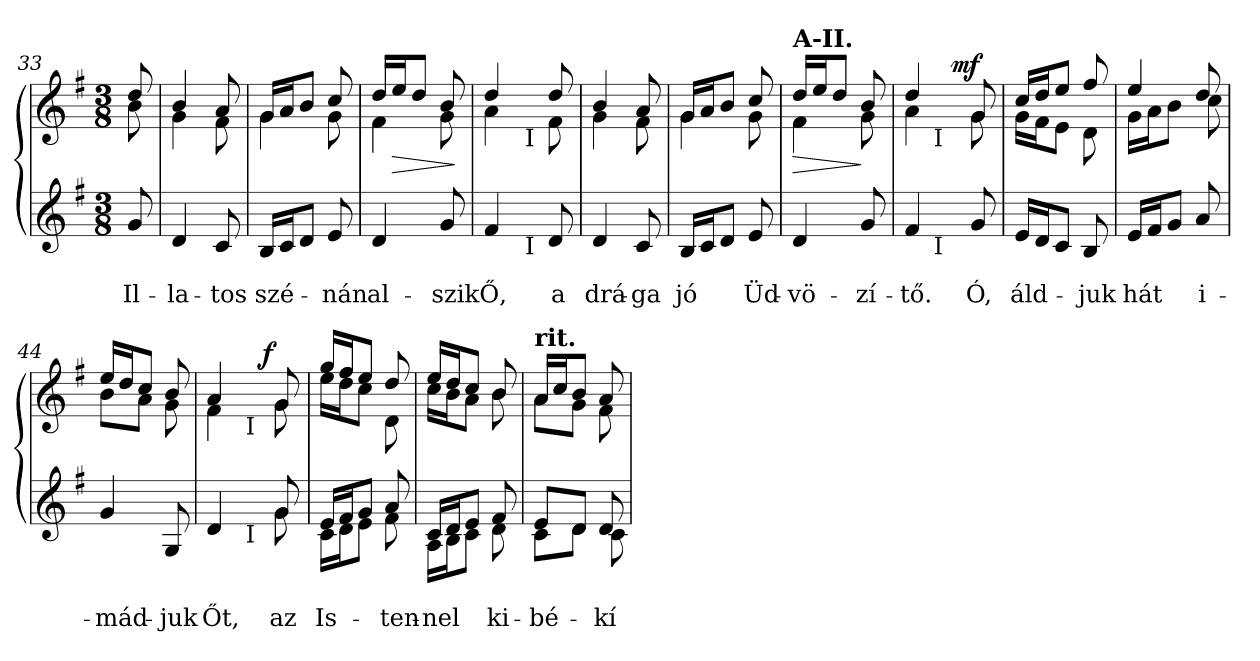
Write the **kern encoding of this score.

**kern	**text	**text	**kern	**dynam
*part2	*part2	*part2	*part1	*part1
*staff2	*staff2	*staff2	*staff1	*staff1
!!LO:LB:g=z
*clefG2	*	*	*clefG2	*
*k[f#]	*	*	*k[f#]	*
*e:	*	*	*e:	*
*M3/8	*	*	*M3/8	*
=33	=33	=33	=33	=33
!	!	!	!LO:TX:a:t=(    = 106)	!
!	!	!LO:LY:a	!	!
*	*	*	*^	*
8g/	.	Il-	8dd/	8b\	.
=34	=34	=34	=34	=34	=34
!	!	!LO:LY:a	!	!	!
4d/	.	-la-	4b/	4g\	.
!	!	!LO:LY:a	!	!	!
8c/	.	-tos	8a/	8f#\	.
=35	=35	=35	=35	=35	=35
!	!	!LO:LY:a	!	!	!
16B/LL	.	szé-	16g/LL	4g\	.
16c/J	.	.	16a/J	.	.
8d/J	.	.	8b/J	.	.
!	!	!LO:LY:a	!	!	!
8e/	.	-nán	8cc/	8g\	.
=36	=36	=36	=36	=36	=36
!	!	!LO:LY:a	!	!	!
4d/	.	al-	16dd/LL	4f#\	.
!	!	!	!	!	!LO:HP:b
.	.	.	16ee/J	.	>
.	.	.	8dd/J	.	.
!	!	!LO:LY:a	!	!	!
8g/	.	-szik	8b/	8g\	.
*	*	*	*v	*v	*
.	.	.	.	]
=37	=37	=37	=37	=37
!	!	!LO:LY:a	!	!
*^	*	*	*^	*
*	*	*	*	*	*^	*
4f#/	8ryy	.	Ő,	4dd/	4a\	8ryy	.
.	32ryy	.	.	.	.	32ryy	.
!	!	!	!	!	!	!LO:TX:b:t=I	!
!	!LO:TX:b:t=I	!	!	!	!	!	!
.	8..ryy	.	.	.	.	8..ryy	.
!	!	!	!LO:LY:a	!	!	!	!
8d/	.	.	a	8dd/	8f#\	.	.
*v	*v	*	*	*	*	*	*
*	*	*	*v	*v	*v	*
=38	=38	=38	=38	=38
*^	*	*	*^	*
*	*	*	*	*	*^	*
!	!	!	!LO:LY:a	!	!	!	!
*v	*v	*	*	*	*	*	*
*	*	*	*	*v	*v	*
4d/	.	drá-	4b/	4g\	.
!	!	!LO:LY:a	!	!	!
8c/	.	-ga	8a/	8f#\	.
=39	=39	=39	=39	=39	=39
!	!	!LO:LY:a	!	!	!
16B/LL	.	jó	16g/LL	4g\	.
16c/J	.	.	16a/J	.	.
8d/J	.	.	8b/J	.	.
!	!	!LO:LY:a	!	!	!
8e/	.	Üd-	8cc/	8g\	.
!!LO:LB:g=z	!!
=40	=40	=40	=40	=40	=40
!	!	!	!LO:TX:a:B:t=A-II.	!	!
!	!	!LO:LY:a	!	!	!LO:HP:b
4d/	.	-vö-	16dd/LL	4f#\	>
.	.	.	16ee/J	.	.
.	.	.	8dd/J	.	.
!	!	!LO:LY:a	!	!	!
8g/	.	-zí-	8b/	8g\	]
*	*	*	*v	*v	*
=41	=41	=41	=41	=41
*	*	*	*^	*
!	!	!LO:LY:a	!	!	!
*^	*	*	*^	*^	*
4f#/	8ryy	.	-tő.	4dd/	4a\	8.ryy	8ryy	.
!	!	!	!	!	!	!	!LO:TX:b:t=I	!
!	!LO:TX:b:t=I	!	!	!	!	!	!	!
.	4ryy	.	.	.	.	.	4ryy	.
!	!	!	!	!	!	!	!	!LO:DY:a
.	.	.	.	.	.	8.ryy	.	mf
!	!	!	!LO:LY:a	!	!	!	!	!
8g/	.	.	Ó,	8g/	8g\	.	.	.
*v	*v	*	*	*	*	*	*	*
*	*	*	*v	*v	*v	*v	*
=42	=42	=42	=42	=42
*^	*	*	*^	*
*	*	*	*	*	*^	*
*	*	*	*	*	*	*^	*
!	!	!	!LO:LY:a	!	!	!	!	!
*v	*v	*	*	*	*	*	*	*
*	*	*	*	*v	*v	*v	*
16e/LL	.	áld-	16cc/LL	16g\LL	.
16d/J	.	.	16dd/J	16f#\J	.
8c/J	.	.	8ee/J	8e\J	.
!	!	!LO:LY:a	!	!	!
8B/	.	-juk	8ff#/	8d\	.
=43	=43	=43	=43	=43	=43
!	!	!LO:LY:a	!	!	!
16e/LL	.	hát	4ee/	16g\LL	.
16f#/J	.	.	.	16a\J	.
8g/J	.	.	.	8b\J	.
!	!	!LO:LY:a	!	!	!
8a/	.	i-	8dd/	8cc\	.
=44	=44	=44	=44	=44	=44
!	!	!LO:LY:a	!	!	!
4g/	.	-mád-	16ee/LL	8b\L	.
.	.	.	16dd/J	.	.
.	.	.	8cc/J	8a\J	.
!	!	!LO:LY:a	!	!	!
8G/	.	-juk	8b/	8g\	.
*	*	*	*v	*v	*
=45	=45	=45	=45	=45
*	*	*	*^	*
!	!	!LO:LY:a	!	!	!
*^	*	*	*^	*	*
*	*^	*	*	*	*	*^	*
4d/	4ryy	8ryy	.	Őt,	4a/	4f#\	8..ryy	8ryy	.
.	.	32ryy	.	.	.	.	.	32ryy	.
!	!	!	!	!	!	!	!	!LO:TX:b:t=I	!
!	!	!LO:TX:b:t=I	!	!	!	!	!	!	!
.	.	8..ryy	.	.	.	.	.	8..ryy	.
!	!	!	!	!	!	!	!	!	!LO:DY:a
.	.	.	.	.	.	.	8ryy	.	f
!	!	!	!	!LO:LY:a	!	!	!	!	!
8g/	8g\	.	.	az	8g/	8g\	.	.	.
.	.	.	.	.	.	.	32ryy	.	.
*v	*v	*v	*	*	*	*	*	*	*
*	*	*	*v	*v	*v	*v	*
!!LO:LB:g=z
=46	=46	=46	=46	=46
*^	*	*	*^	*
*	*^	*	*	*	*^	*
*	*	*	*	*	*	*	*^	*
!	!	!	!	!LO:LY:a	!	!	!	!	!
*	*v	*v	*	*	*	*	*	*	*
*	*	*	*	*	*v	*v	*v	*
16e/LL	16c\LL	.	Is-	16gg/LL	16ee\LL	.
16f#/J	16d\J	.	.	16ff#/J	16dd\J	.
8g/J	8e\J	.	.	8ee/J	8cc\J	.
!	!	!	!LO:LY:a	!	!	!
8a/	8f#\	.	-ten-	8dd/	8d\	.
=47	=47	=47	=47	=47	=47	=47
!	!	!	!LO:LY:a	!	!	!
16c/LL	16A\LL	.	-nel	16ee/LL	16cc\LL	.
16d/J	16B\J	.	.	16dd/J	16b\J	.
8e/J	8c\J	.	.	8cc/J	8a\J	.
!	!	!	!LO:LY:a	!	!	!
8f#/	8d\	.	ki-	8b/	8b\	.
=48	=48	=48	=48	=48	=48	=48
!	!	!	!	!LO:TX:a:B:t=rit.	!	!
!	!	!	!LO:LY:a	!	!	!
8e/L	8c\L	.	-bé-	16a/LL	8a\L	.
.	.	.	.	16cc/J	.	.
8d/J	8d\J	.	.	8b/J	8g\J	.
!	!	!	!LO:LY:a	!	!	!
8d/	8c\	.	-kí-	8a/	8f#\	.
*v	*v	*	*	*	*	*
*	*	*	*v	*v	*
=	=	=	=	=
*-	*-	*-	*-	*-
